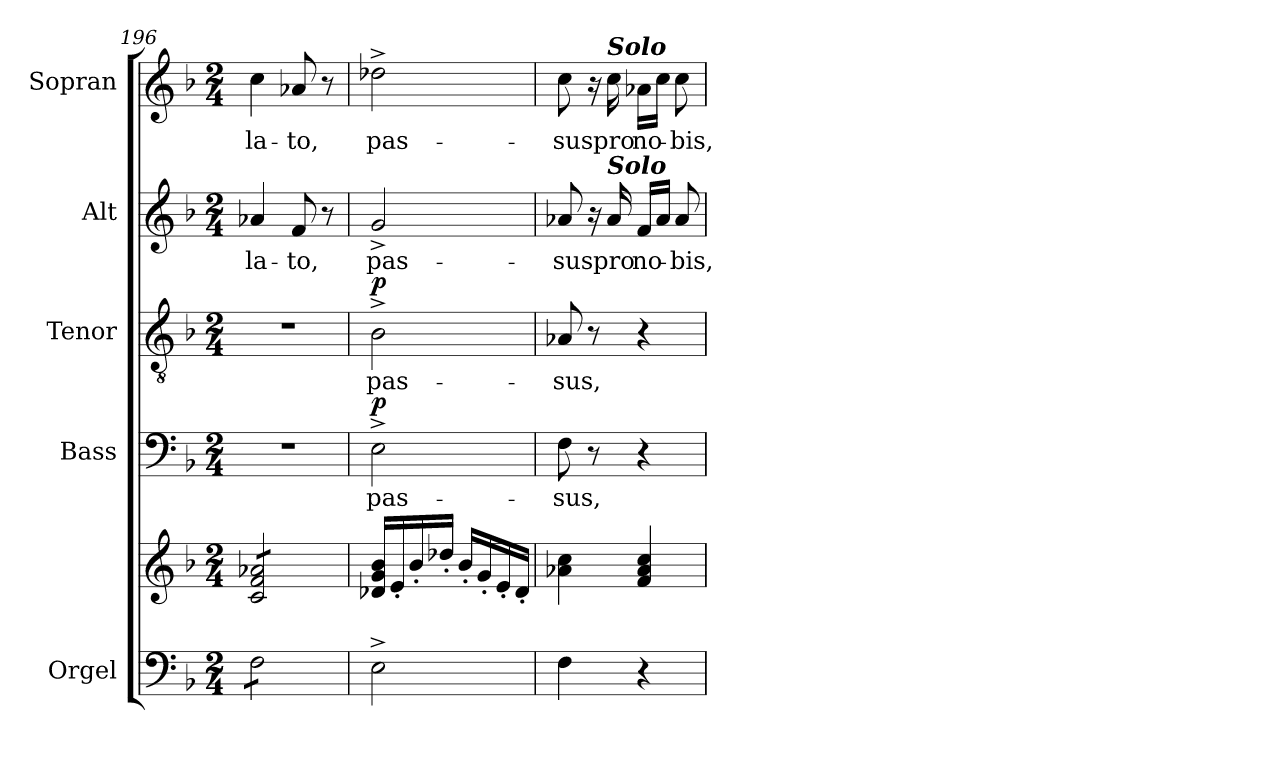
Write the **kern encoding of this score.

**kern	**kern	**kern	**text	**dynam	**kern	**text	**dynam	**kern	**text	**kern	**text
*part5	*part5	*part4	*part4	*part4	*part3	*part3	*part3	*part2	*part2	*part1	*part1
*staff6	*staff5	*staff4	*staff4	*staff4	*staff3	*staff3	*staff3	*staff2	*staff2	*staff1	*staff1
*I"Orgel	*	*I"Bass	*	*	*I"Tenor	*	*	*I"Alt	*	*I"Sopran	*
*I'Org.	*	*I'B.	*	*	*I'T.	*	*	*I'A.	*	*I'S.	*
*clefF4	*clefG2	*clefF4	*	*	*clefGv2	*	*	*clefG2	*	*clefG2	*
*k[b-]	*k[b-]	*k[b-]	*	*	*k[b-]	*	*	*k[b-]	*	*k[b-]	*
*F:	*F:	*F:	*	*	*F:	*	*	*F:	*	*F:	*
*M2/4	*M2/4	*M2/4	*	*	*M2/4	*	*	*M2/4	*	*M2/4	*
=196	=196	=196	=196	=196	=196	=196	=196	=196	=196	=196	=196
!	!	!	!	!	!	!	!	!	!LO:LY:b	!	!LO:LY:b
*tremolo	*	*	*	*	*	*	*	*	*	*	*
*	*tremolo	*	*	*	*	*	*	*	*	*	*
8F\L	8c/ 8f/ 8a-X/L	2r	.	.	2r	.	.	4a-X/	-la-	4cc\	-la-
8F\	8c/ 8f/ 8a-X/	.	.	.	.	.	.	.	.	.	.
!	!	!	!	!	!	!	!	!	!LO:LY:b	!	!LO:LY:b
8F\	8c/ 8f/ 8a-X/	.	.	.	.	.	.	8f/	-to,	8a-X/	-to,
8F\J	8c/ 8f/ 8a-X/J	.	.	.	.	.	.	8r	.	8r	.
*	*Xtremolo	*	*	*	*	*	*	*	*	*	*
*Xtremolo	*	*	*	*	*	*	*	*	*	*	*
!!LO:LB:g=z
=197	=197	=197	=197	=197	=197	=197	=197	=197	=197	=197	=197
!	!	!	!LO:LY:b	!LO:DY:a	!	!LO:LY:b	!LO:DY:a	!	!LO:LY:b	!	!LO:LY:b
2E^>\	16d-X/ 16g/ 16b-/LL	2E^>\	pas-	p	2B-^>\	pas-	p	2g^</	pas-	2dd-X^>\	pas-
.	16e'</	.	.	.	.	.	.	.	.	.	.
.	16b-'</	.	.	.	.	.	.	.	.	.	.
.	16dd-X'</JJ	.	.	.	.	.	.	.	.	.	.
.	16b-'</LL	.	.	.	.	.	.	.	.	.	.
.	16g'</	.	.	.	.	.	.	.	.	.	.
.	16e'</	.	.	.	.	.	.	.	.	.	.
.	16d-'</JJ	.	.	.	.	.	.	.	.	.	.
=198	=198	=198	=198	=198	=198	=198	=198	=198	=198	=198	=198
!	!	!	!LO:LY:b	!	!	!LO:LY:b	!	!	!LO:LY:b	!	!LO:LY:b
4F\	4a-X\ 4cc\	8F\	-sus,	.	8A-X/	-sus,	.	8a-X/	-sus	8cc\	-sus
.	.	8r	.	.	8r	.	.	16r	.	16r	.
!	!	!	!	!	!	!	!	!	!	!LO:TX:a:Bi:t=Solo	!
!	!	!	!	!	!	!	!	!LO:TX:a:Bi:t=Solo	!	!	!
!	!	!	!	!	!	!	!	!	!LO:LY:b	!	!LO:LY:b
.	.	.	.	.	.	.	.	16a-/	pro	16cc\	pro
!	!	!	!	!	!	!	!	!	!LO:LY:b	!	!LO:LY:b
4r	4f/ 4a-/ 4cc/	4r	.	.	4r	.	.	16f/LL	no-	16a-X\LL	no-
.	.	.	.	.	.	.	.	16a-/JJ	.	16cc\JJ	.
!	!	!	!	!	!	!	!	!	!LO:LY:b	!	!LO:LY:b
.	.	.	.	.	.	.	.	8a-/	-bis,	8cc\	-bis,
=	=	=	=	=	=	=	=	=	=	=	=
*-	*-	*-	*-	*-	*-	*-	*-	*-	*-	*-	*-
